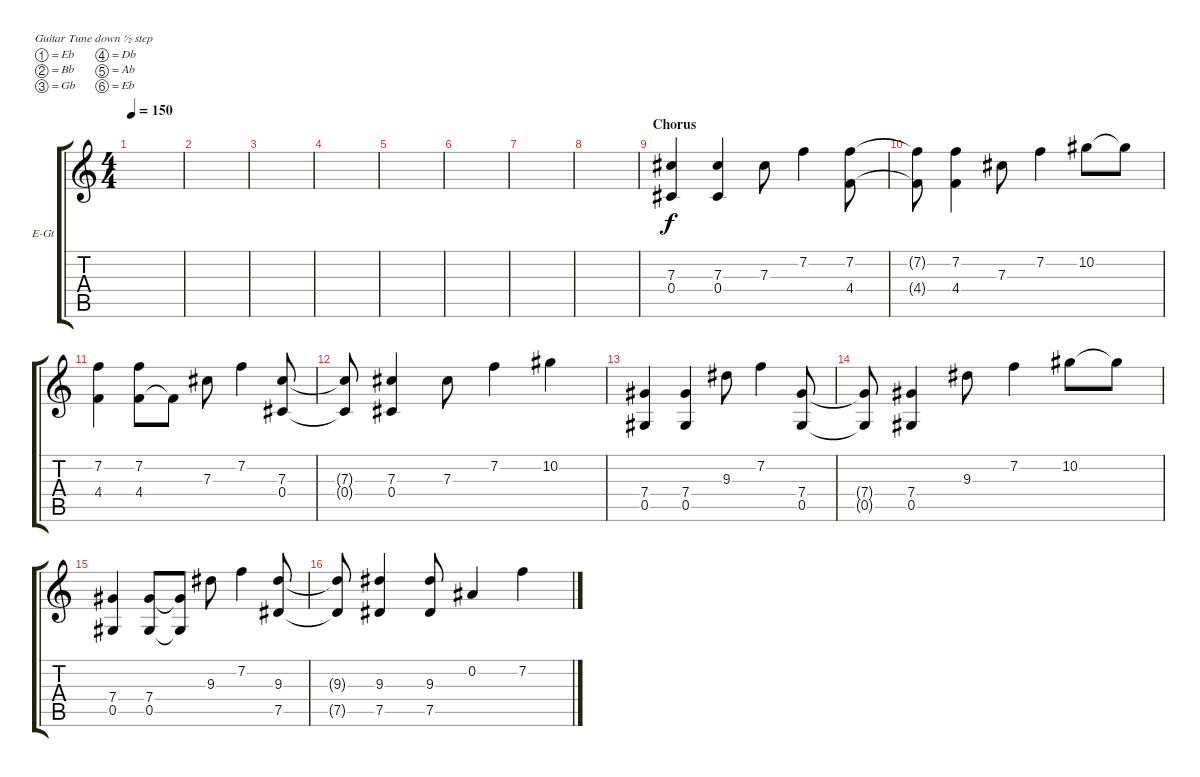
\defaultSystemsLayout 4
\bracketExtendMode groupsimilarinstruments
\firstSystemTrackNameOrientation horizontal
\otherSystemsTrackNameOrientation horizontal
\track ("Electric Guitar" "E-Gt") {instrument distortionguitar}
\staff {score tabs}
\tuning (Eb4 Bb3 Gb3 Db3 Ab2 Eb2)
\ts (4 4)
\tempo 150
\clef g2
\ks c
|
|
|
|
|
|
|
|
\section ("" "Chorus")
(0.4 7.3).4 (0.4 7.3).4 7.3.8 7.2.4 (4.4 7.2).8 |
(4.4{t} 7.2{t}).8 (4.4 7.2).4 7.3.8 7.2.4 10.2.8 10.2{t}.8 |
(4.4 7.2).4 (4.4 7.2).8 4.4{t}.8 7.3.8 7.2.4 (0.4 7.3).8 |
(7.3{t} 0.4{t}).8 (0.4 7.3).4 7.3.8 7.2.4 10.2.4 |
(7.4 0.5).4 (7.4 0.5).4 9.3.8 7.2.4 (7.4 0.5).8 |
(7.4{t} 0.5{t}).8 (7.4 0.5).4 9.3.8 7.2.4 10.2.8 10.2{t}.8 |
(7.4 0.5).4 (7.4 0.5).8 (7.4{t} 0.5{t}).8 9.3.8 7.2.4 (9.3 7.5).8 |
(9.3{t} 7.5{t}).8 (9.3 7.5).4 (9.3 7.5).8 0.2.4 7.2.4
